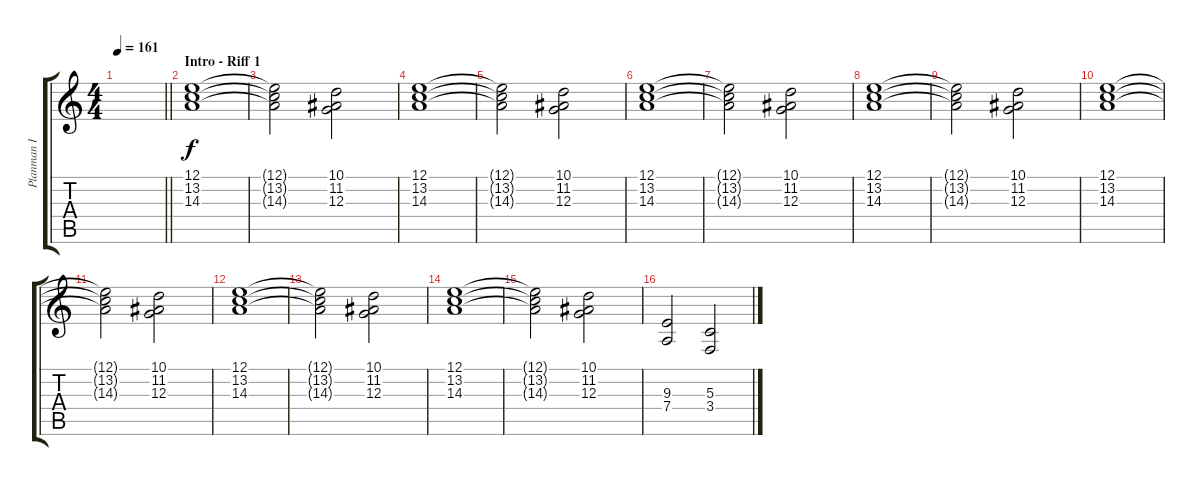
\track ("Planman I" "Planman I") {instrument choiraahs}
\staff {score tabs}
\tuning (E4 B3 G3 D3 A2 E2) {hide}
\ts (4 4)
\tempo 161
\clef g2
\barLineRight lightlight
\ks c
|
\section ("" "Intro - Riff 1")
(12.1 13.2 14.3).1 |
(12.1{t} 13.2{t} 14.3{t}).2 (10.1 11.2 12.3).2 |
(12.1 13.2 14.3).1 |
(12.1{t} 13.2{t} 14.3{t}).2 (10.1 11.2 12.3).2 |
(12.1 13.2 14.3).1 |
(12.1{t} 13.2{t} 14.3{t}).2 (10.1 11.2 12.3).2 |
(12.1 13.2 14.3).1 |
(12.1{t} 13.2{t} 14.3{t}).2 (10.1 11.2 12.3).2 |
(12.1 13.2 14.3).1 |
(12.1{t} 13.2{t} 14.3{t}).2 (10.1 11.2 12.3).2 |
(12.1 13.2 14.3).1 |
(12.1{t} 13.2{t} 14.3{t}).2 (10.1 11.2 12.3).2 |
(12.1 13.2 14.3).1 |
(12.1{t} 13.2{t} 14.3{t}).2 (10.1 11.2 12.3).2 |
(9.3 7.4).2 (5.3 3.4).2
